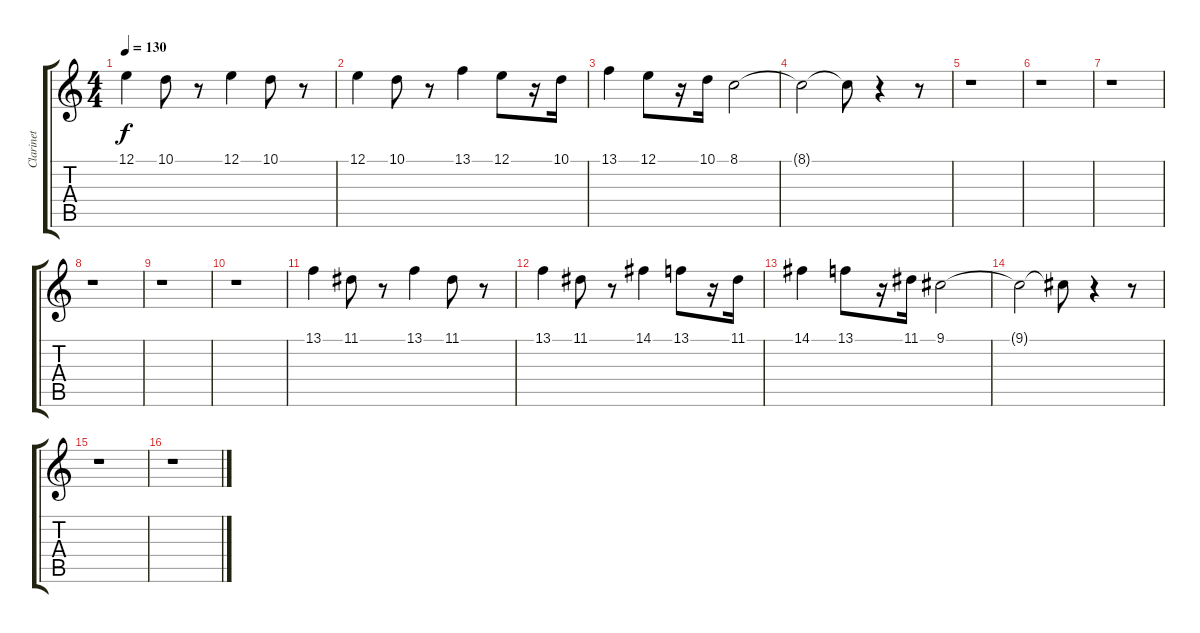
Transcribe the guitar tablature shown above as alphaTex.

\track ("Clarinet" "Clarinet") {instrument clarinet}
\staff {score tabs}
\tuning (E4 B3 G3 D3 A2 E2) {hide}
\ts (4 4)
\tempo 130
\clef g2
\ks c
12.1.4{dy f} 10.1.8 r.8 12.1.4 10.1.8 r.8 |
12.1.4 10.1.8 r.8 13.1.4 12.1.8 r.16 10.1.16 |
13.1.4 12.1.8 r.16 10.1.16 8.1.2 |
8.1{t}.2 8.1{t}.8 r.4 r.8 |
r.1 |
r.1 |
r.1 |
r.1 |
r.1 |
r.1 |
13.1.4 11.1.8 r.8 13.1.4 11.1.8 r.8 |
13.1.4 11.1.8 r.8 14.1.4 13.1.8 r.16 11.1.16 |
14.1.4 13.1.8 r.16 11.1.16 9.1.2 |
9.1{t}.2 9.1{t}.8 r.4 r.8 |
r.1 |
r.1
